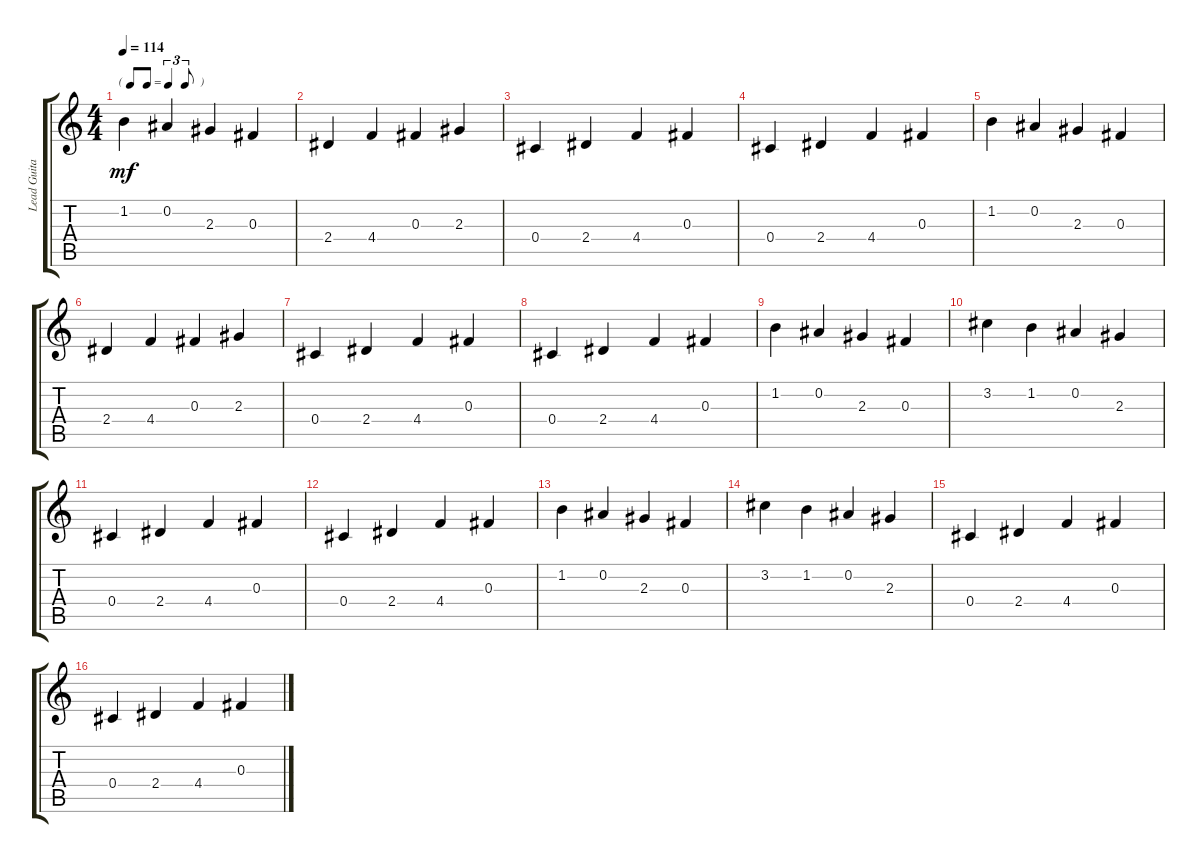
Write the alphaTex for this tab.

\track ("Lead Guitar 2" "Lead Guita") {instrument acousticguitarsteel}
\staff {score tabs}
\tuning (Eb4 Bb3 Gb3 Db3 Ab2 Eb2) {hide}
\ts (4 4)
\tf triplet8th
\tempo 114
\clef g2
\ks c
1.2.4{dy mf} 0.2.4 2.3.4 0.3.4 |
2.4.4 4.4.4 0.3.4 2.3.4 |
0.4.4 2.4.4 4.4.4 0.3.4 |
0.4.4 2.4.4 4.4.4 0.3.4 |
1.2.4 0.2.4 2.3.4 0.3.4 |
2.4.4 4.4.4 0.3.4 2.3.4 |
0.4.4 2.4.4 4.4.4 0.3.4 |
0.4.4 2.4.4 4.4.4 0.3.4 |
1.2.4 0.2.4 2.3.4 0.3.4 |
3.2.4 1.2.4 0.2.4 2.3.4 |
0.4.4 2.4.4 4.4.4 0.3.4 |
0.4.4 2.4.4 4.4.4 0.3.4 |
1.2.4 0.2.4 2.3.4 0.3.4 |
3.2.4 1.2.4 0.2.4 2.3.4 |
0.4.4 2.4.4 4.4.4 0.3.4 |
0.4.4 2.4.4 4.4.4 0.3.4
